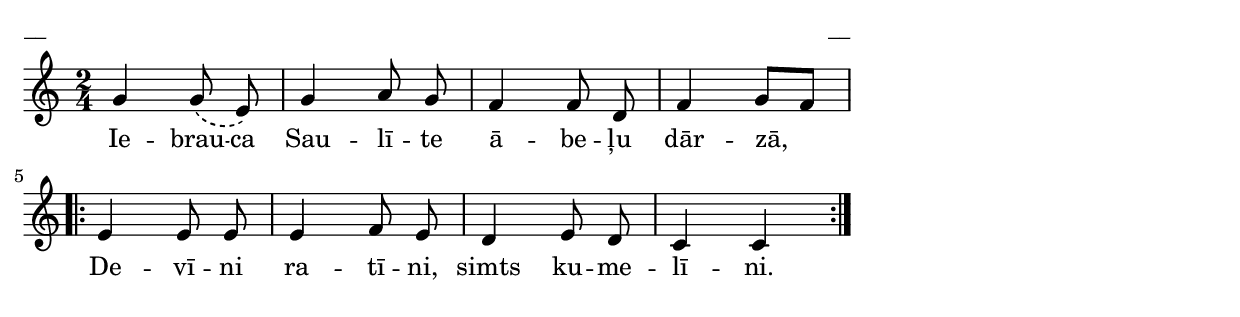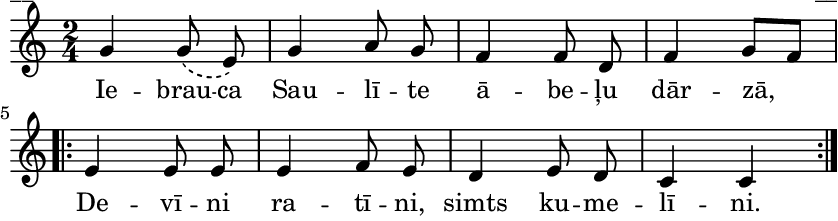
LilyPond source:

\version "2.13.18"
#(ly:set-option 'crop #t)

%\header {
%    title = "Iebrauca saulīte ābeļu dārzā"
%}
% F/g "Laiva", rokraksts - dzeltena_mape.pdf, p.12
\paper {
line-width = 14\cm
left-margin = 0.4\cm
between-system-padding = 0.1\cm
between-system-space = 0.1\cm
}
\layout {
indent = #0
ragged-last = ##f
}


voiceA = \relative c' {
\time 2/4
\clef "treble"
\key c \major
\time 2/4
\phrasingSlurDashed
g'4 g8\( e\) | g4 a8 g | f4 f8 d | f4 g8[ f] 
\repeat volta 2 {
e4 e8 e | e4 f8 e | d4 e8 d | c4 c
}
} 


lyricA = \lyricmode {
Ie -- brau -- ca Sau -- lī -- te ā -- be -- ļu dār -- zā, 
De -- vī -- ni ra -- tī -- ni, simts ku -- me -- lī -- ni.
} 



fullScore = <<
\new Staff {
<<
\new Voice = "voiceA" { \oneVoice \autoBeamOff \voiceA }
\new Lyrics \lyricsto "voiceA" \lyricA
>>
}
>>

\score {
\fullScore
\header { piece = "__" opus = "__" }
}
\markup { \with-color #(x11-color 'white) \sans \smaller "__" }
\score {
\unfoldRepeats
\fullScore
\midi {
\context { \Staff \remove "Staff_performer" }
\context { \Voice \consists "Staff_performer" }
}
}


